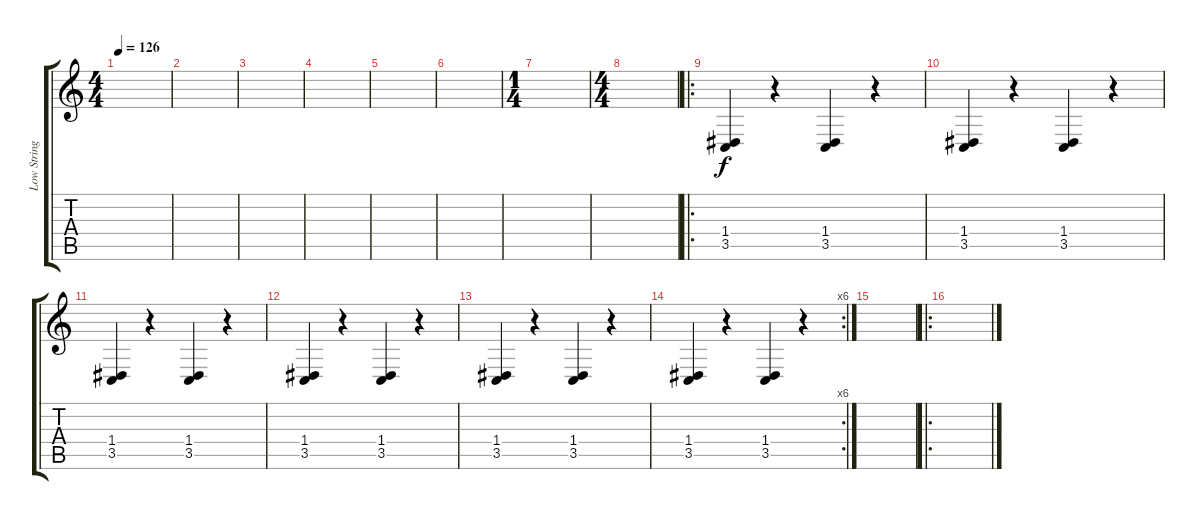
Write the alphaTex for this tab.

\track ("Low Strings" "Low String") {instrument stringensemble1}
\staff {score tabs}
\tuning (E4 B3 G3 D3 A2 E2) {hide}
\ts (4 4)
\tempo 126
\clef g2
\ks c
|
|
|
|
|
|
\ts (1 4)
|
\ts (4 4)
|
\ro
(1.4 3.5).4 r.4 (1.4 3.5).4 r.4 |
(1.4 3.5).4 r.4 (1.4 3.5).4 r.4 |
(1.4 3.5).4 r.4 (1.4 3.5).4 r.4 |
(1.4 3.5).4 r.4 (1.4 3.5).4 r.4 |
(1.4 3.5).4 r.4 (1.4 3.5).4 r.4 |
\rc 6
(1.4 3.5).4 r.4 (1.4 3.5).4 r.4 |
|
\ro
